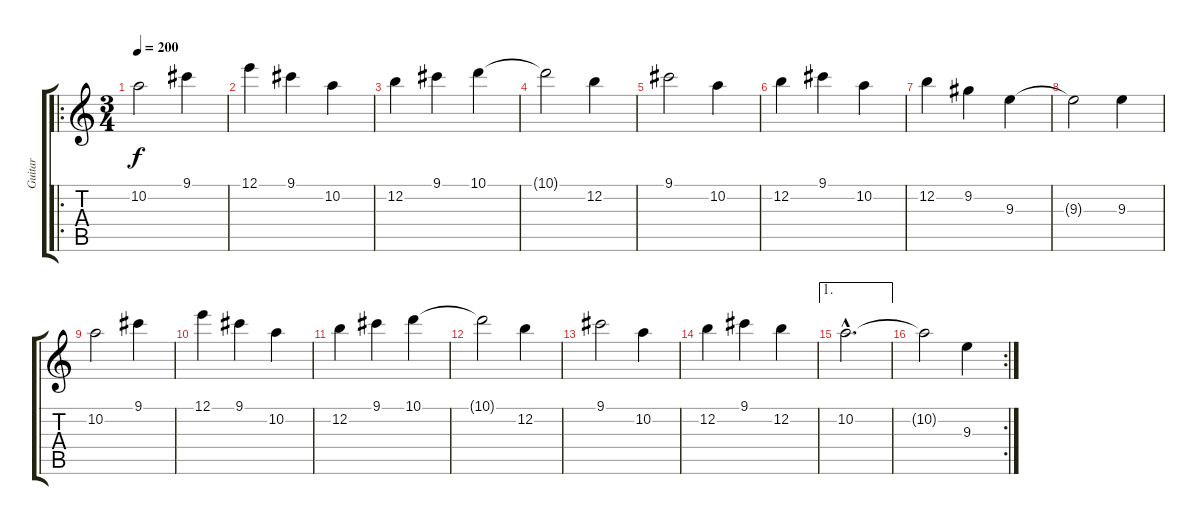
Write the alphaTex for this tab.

\track ("Guitar" "Guitar") {instrument acousticguitarnylon}
\staff {score tabs}
\tuning (E4 B3 G3 D3 A2 E2) {hide}
\ro
\ts (3 4)
\tempo 200
\clef g2
\ks c
10.2.2{dy f} 9.1.4 |
12.1.4 9.1.4 10.2.4 |
12.2.4 9.1.4 10.1.4 |
10.1{t}.2 12.2.4 |
9.1.2 10.2.4 |
12.2.4 9.1.4 10.2.4 |
12.2.4 9.2.4 9.3.4 |
9.3{t}.2 9.3.4 |
10.2.2 9.1.4 |
12.1.4 9.1.4 10.2.4 |
12.2.4 9.1.4 10.1.4 |
10.1{t}.2 12.2.4 |
9.1.2 10.2.4 |
12.2.4 9.1.4 12.2.4 |
\ae 1
10.2{hac}.2{d} |
\rc 2
10.2{t}.2 9.3.4
